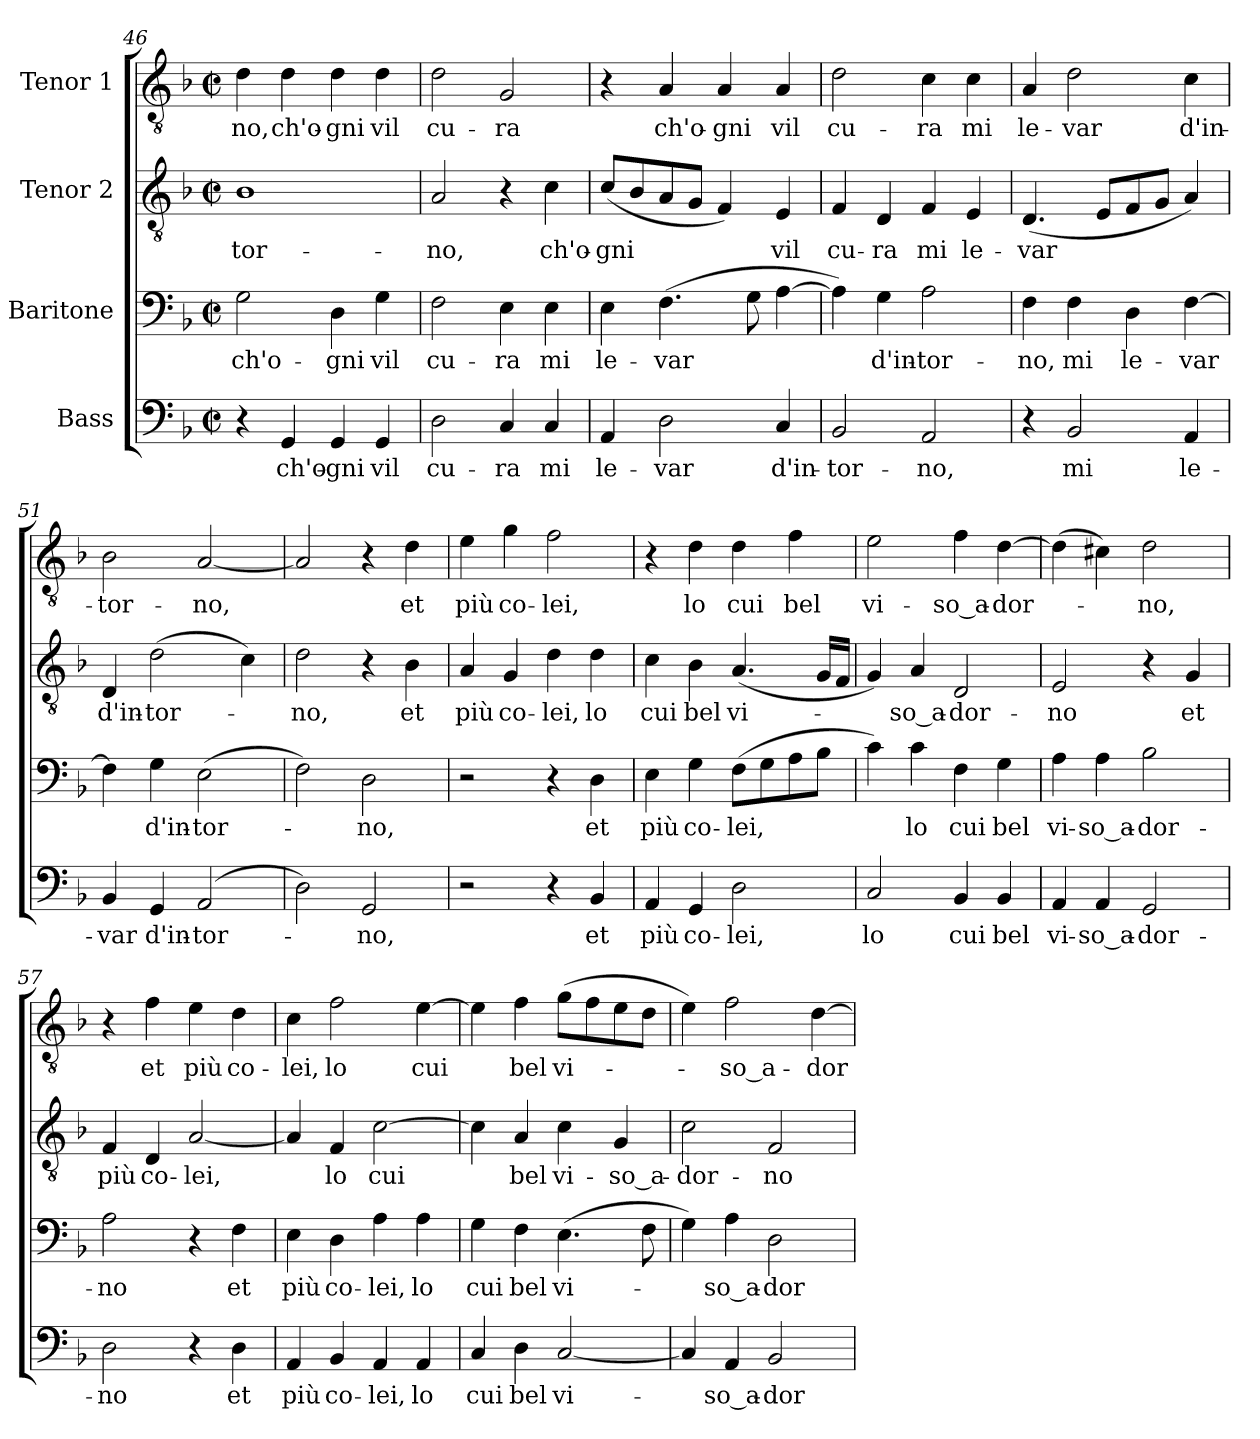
**kern	**text	**kern	**text	**kern	**text	**kern	**text
*part4	*part4	*part3	*part3	*part2	*part2	*part1	*part1
*staff4	*staff4	*staff3	*staff3	*staff2	*staff2	*staff1	*staff1
*I"Bass	*	*I"Baritone	*	*I"Tenor 2	*	*I"Tenor 1	*
!!LO:LB:g=z
*clefF4	*	*clefF4	*	*clefGv2	*	*clefGv2	*
*k[b-]	*	*k[b-]	*	*k[b-]	*	*k[b-]	*
*F:	*	*F:	*	*F:	*	*F:	*
*M2/2	*	*M2/2	*	*M2/2	*	*M2/2	*
*met(c|)	*	*met(c|)	*	*met(c|)	*	*met(c|)	*
=46	=46	=46	=46	=46	=46	=46	=46
4r	.	2G\	ch'o-	1B-	-tor-	4d\	-no,
4GG/	ch'o-	.	.	.	.	4d\	ch'o-
4GG/	-gni	4D\	-gni	.	.	4d\	-gni
4GG/	vil	4G\	vil	.	.	4d\	vil
=47	=47	=47	=47	=47	=47	=47	=47
2D\	cu-	2F\	cu-	2A/	-no,	2d\	cu-
4C/	-ra	4E\	-ra	4r	.	2G/	-ra
4C/	mi	4E\	mi	4c\	ch'o-	.	.
=48	=48	=48	=48	=48	=48	=48	=48
4AA/	le-	4E\	le-	(8c/L	-gni	4r	.
.	.	.	.	8B-/	.	.	.
2D\	-var	(4.F\	-var	8A/	.	4A/	ch'o-
.	.	.	.	8G/J	.	.	.
.	.	.	.	4F/)	.	4A/	-gni
.	.	8G\	.	.	.	.	.
4C/	d'in-	[4A\	.	4E/	vil	4A/	vil
=49	=49	=49	=49	=49	=49	=49	=49
2BB-/	-tor-	4A\])	.	4F/	cu-	2d\	cu-
.	.	4G\	d'in-	4D/	-ra	.	.
2AA/	-no,	2A\	-tor-	4F/	mi	4c\	-ra
.	.	.	.	4E/	le-	4c\	mi
=50	=50	=50	=50	=50	=50	=50	=50
4r	.	4F\	-no,	(4.D/	-var	4A/	le-
2BB-/	mi	4F\	mi	.	.	2d\	-var
.	.	.	.	8E/L	.	.	.
.	.	4D\	le-	8F/	.	.	.
.	.	.	.	8G/J	.	.	.
4AA/	le-	[4F\	-var	4A/)	.	4c\	d'in-
!!LO:LB:g=z
=51	=51	=51	=51	=51	=51	=51	=51
4BB-/	-var	4F\]	.	4D/	d'in-	2B-\	-tor-
4GG/	d'in-	4G\	d'in-	(2d\	-tor-	.	.
(2AA/	-tor-	(2E\	-tor-	.	.	[2A/	-no,
.	.	.	.	4c\)	.	.	.
=52	=52	=52	=52	=52	=52	=52	=52
2D\)	.	2F\)	.	2d\	-no,	2A/]	.
2GG/	-no,	2D\	-no,	4r	.	4r	.
.	.	.	.	4B-\	et	4d\	et
=53	=53	=53	=53	=53	=53	=53	=53
2r	.	2r	.	4A/	più	4e\	più
.	.	.	.	4G/	co-	4g\	co-
4r	.	4r	.	4d\	-lei,	2f\	-lei,
4BB-/	et	4D\	et	4d\	lo	.	.
=54	=54	=54	=54	=54	=54	=54	=54
4AA/	più	4E\	più	4c\	cui	4r	.
4GG/	co-	4G\	co-	4B-\	bel	4d\	lo
2D\	-lei,	(8F\L	-lei,	(4.A/	vi-	4d\	cui
.	.	8G\	.	.	.	.	.
.	.	8A\	.	.	.	4f\	bel
.	.	8B-\J	.	16G/LL	.	.	.
.	.	.	.	16F/JJ	.	.	.
=55	=55	=55	=55	=55	=55	=55	=55
2C/	lo	4c\)	.	4G/)	.	2e\	vi-
.	.	4c\	lo	4A/	-so_a-	.	.
4BB-/	cui	4F\	cui	2D/	-dor-	4f\	-so_a-
4BB-/	bel	4G\	bel	.	.	[4d\	-dor-
!!LO:PB:g=z
=56	=56	=56	=56	=56	=56	=56	=56
4AA/	vi-	4A\	vi-	2E/	-no	(4d\]	.
4AA/	-so_a-	4A\	-so_a-	.	.	4c#X\)	.
2GG/	-dor-	2B-\	-dor-	4r	.	2d\	-no,
.	.	.	.	4G/	et	.	.
=57	=57	=57	=57	=57	=57	=57	=57
2D\	-no	2A\	-no	4F/	più	4r	.
.	.	.	.	4D/	co-	4f\	et
4r	.	4r	.	[2A/	-lei,	4e\	più
4D\	et	4F\	et	.	.	4d\	co-
=58	=58	=58	=58	=58	=58	=58	=58
4AA/	più	4E\	più	4A/]	.	4c\	-lei,
4BB-/	co-	4D\	co-	4F/	lo	2f\	lo
4AA/	-lei,	4A\	-lei,	[2c\	cui	.	.
4AA/	lo	4A\	lo	.	.	[4e\	cui
=59	=59	=59	=59	=59	=59	=59	=59
4C/	cui	4G\	cui	4c\]	.	4e\]	.
4D\	bel	4F\	bel	4A/	bel	4f\	bel
[2C/	vi-	(4.E\	vi-	4c\	vi-	(8g\L	vi-
.	.	.	.	.	.	8f\	.
.	.	.	.	4G/	-so_a-	8e\	.
.	.	8F\	.	.	.	8d\J	.
=60	=60	=60	=60	=60	=60	=60	=60
4C/]	.	4G\)	.	2c\	-dor-	4e\)	.
4AA/	-so_a-	4A\	-so_a-	.	.	2f\	-so_a-
2BB-/	-dor-	2D\	-dor-	2F/	-no	.	.
.	.	.	.	.	.	[4d\	-dor-
=	=	=	=	=	=	=	=
*-	*-	*-	*-	*-	*-	*-	*-
